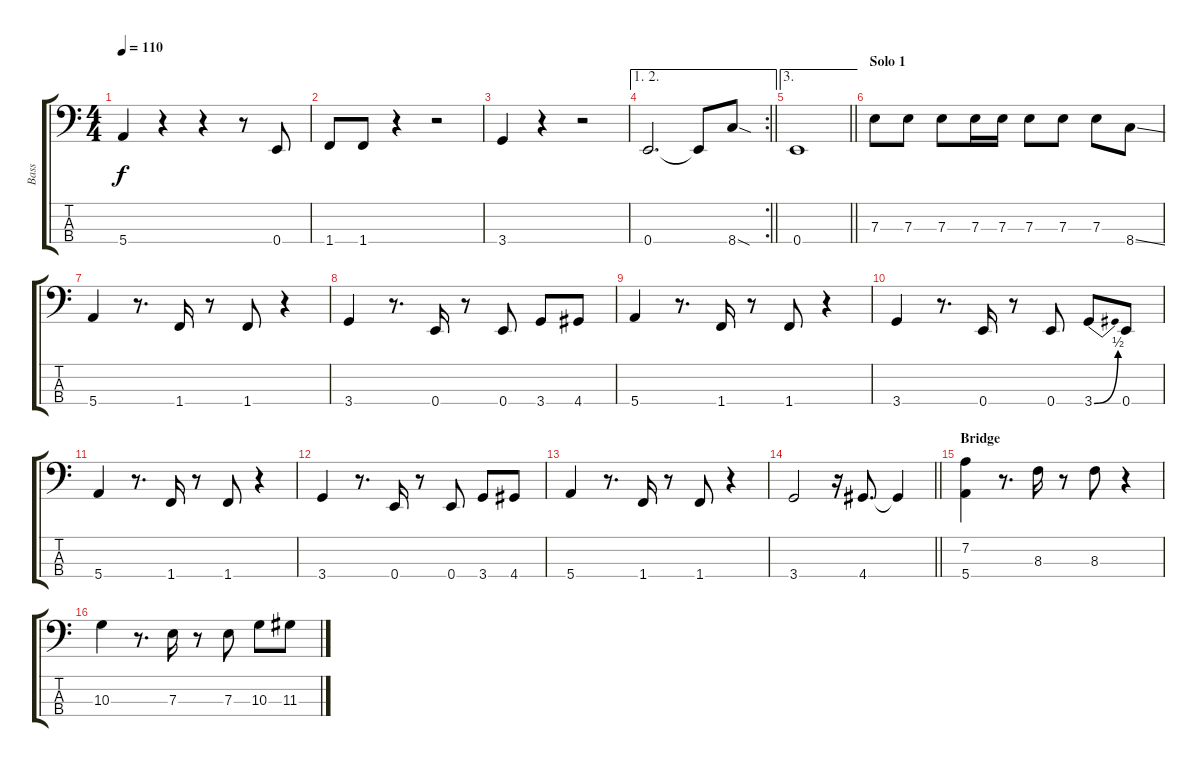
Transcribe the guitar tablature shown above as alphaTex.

\track ("Bass" "Bass") {instrument electricbasspick}
\staff {score tabs}
\tuning (G2 D2 A1 E1) {hide}
\ts (4 4)
\tempo 110
\clef f4
\ks c
5.4.4{dy f} r.4 r.4 r.8 0.4.8 |
1.4.8 1.4.8 r.4 r.2 |
3.4.4 r.4 r.2 |
\ae (1 2)
\rc 2
\barLineRight lightlight
0.4.2{d} 0.4{t}.8 8.4{sod}.8 |
\ae 3
\barLineRight lightlight
0.4.1 |
\section ("" "Solo 1")
7.3.8 7.3.8 7.3.8 7.3.16 7.3.16 7.3.8 7.3.8 7.3.8 8.4{ss}.8 |
5.4.4 r.8{d} 1.4.16 r.8 1.4.8 r.4 |
3.4.4 r.8{d} 0.4.16 r.8 0.4.8 3.4.8 4.4.8 |
5.4.4 r.8{d} 1.4.16 r.8 1.4.8 r.4 |
3.4.4 r.8{d} 0.4.16 r.8 0.4.8 3.4{be (bend 0 0 60 2)}.8 0.4.8 |
5.4.4 r.8{d} 1.4.16 r.8 1.4.8 r.4 |
3.4.4 r.8{d} 0.4.16 r.8 0.4.8 3.4.8 4.4.8 |
5.4.4 r.8{d} 1.4.16 r.8 1.4.8 r.4 |
\barLineRight lightlight
3.4.2 r.16 4.4.8{d} 4.4{t}.4 |
\section ("" "Bridge")
(7.2 5.4).4 r.8{d} 8.3.16 r.8 8.3.8 r.4 |
10.3.4 r.8{d} 7.3.16 r.8 7.3.8 10.3.8 11.3.8
